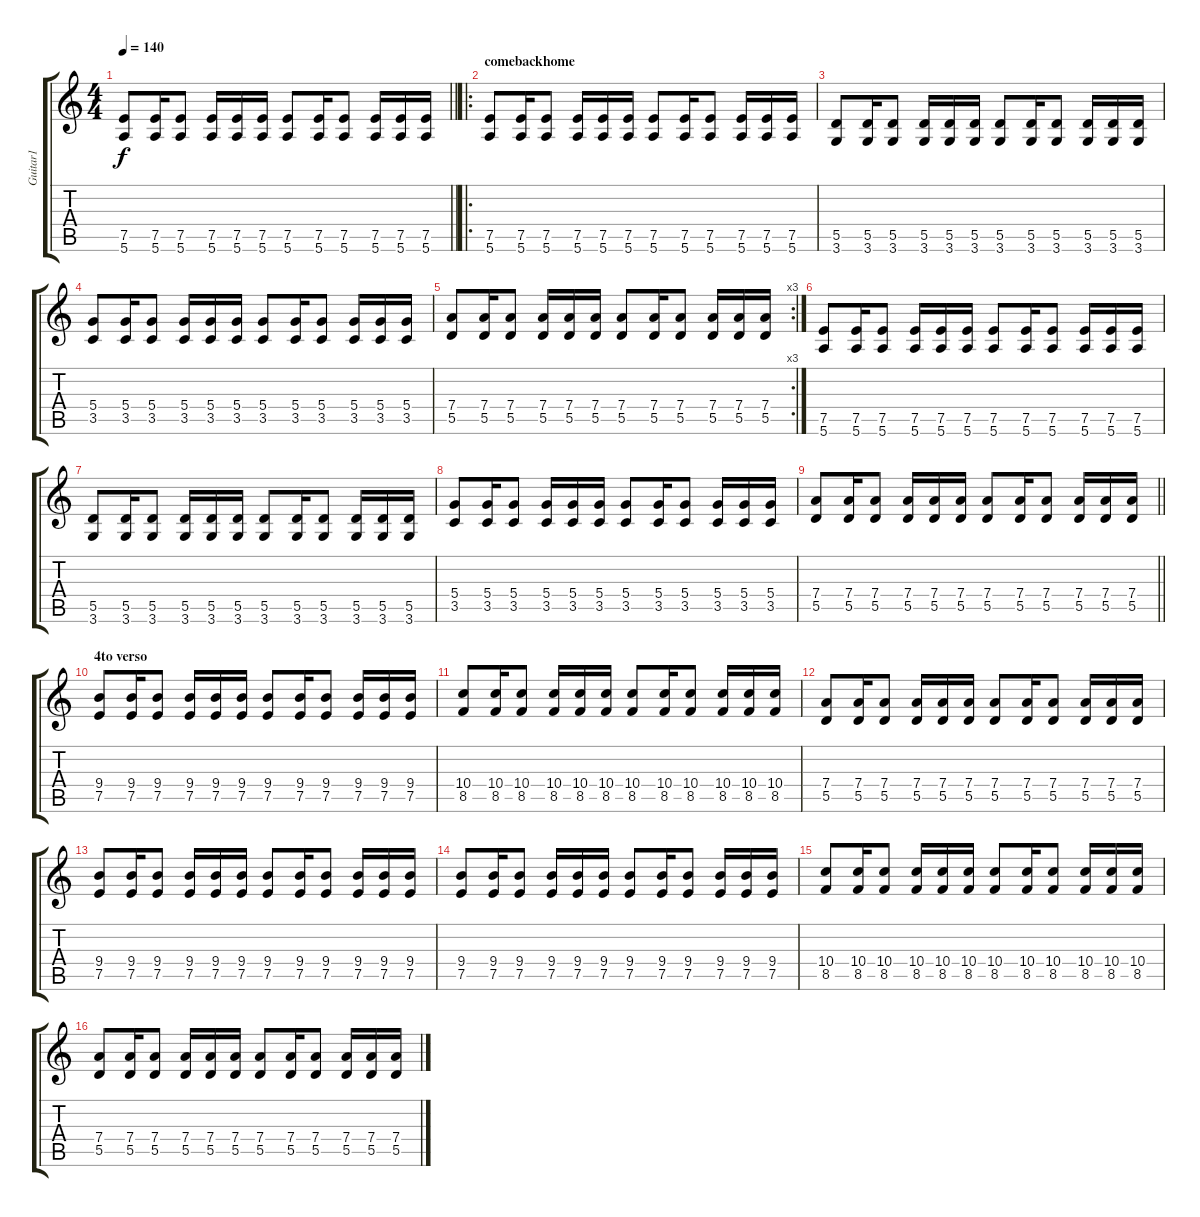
\track ("Guitar1" "Guitar1") {instrument overdrivenguitar}
\staff {score tabs}
\tuning (E4 B3 G3 D3 A2 E2) {hide}
\ts (4 4)
\tempo 140
\clef g2
\barLineRight lightlight
\ks c
(7.5 5.6).8{dy f} (7.5 5.6).16 (7.5 5.6).8 (7.5 5.6).16 (7.5 5.6).16 (7.5 5.6).16 (7.5 5.6).8 (7.5 5.6).16 (7.5 5.6).8 (7.5 5.6).16 (7.5 5.6).16 (7.5 5.6).16 |
\ro
\section ("" "comebackhome")
(7.5 5.6).8 (7.5 5.6).16 (7.5 5.6).8 (7.5 5.6).16 (7.5 5.6).16 (7.5 5.6).16 (7.5 5.6).8 (7.5 5.6).16 (7.5 5.6).8 (7.5 5.6).16 (7.5 5.6).16 (7.5 5.6).16 |
(5.5 3.6).8 (5.5 3.6).16 (5.5 3.6).8 (5.5 3.6).16 (5.5 3.6).16 (5.5 3.6).16 (5.5 3.6).8 (5.5 3.6).16 (5.5 3.6).8 (5.5 3.6).16 (5.5 3.6).16 (5.5 3.6).16 |
(5.4 3.5).8 (5.4 3.5).16 (5.4 3.5).8 (5.4 3.5).16 (5.4 3.5).16 (5.4 3.5).16 (5.4 3.5).8 (5.4 3.5).16 (5.4 3.5).8 (5.4 3.5).16 (5.4 3.5).16 (5.4 3.5).16 |
\rc 3
(7.4 5.5).8 (7.4 5.5).16 (7.4 5.5).8 (7.4 5.5).16 (7.4 5.5).16 (7.4 5.5).16 (7.4 5.5).8 (7.4 5.5).16 (7.4 5.5).8 (7.4 5.5).16 (7.4 5.5).16 (7.4 5.5).16 |
(7.5 5.6).8 (7.5 5.6).16 (7.5 5.6).8 (7.5 5.6).16 (7.5 5.6).16 (7.5 5.6).16 (7.5 5.6).8 (7.5 5.6).16 (7.5 5.6).8 (7.5 5.6).16 (7.5 5.6).16 (7.5 5.6).16 |
(5.5 3.6).8 (5.5 3.6).16 (5.5 3.6).8 (5.5 3.6).16 (5.5 3.6).16 (5.5 3.6).16 (5.5 3.6).8 (5.5 3.6).16 (5.5 3.6).8 (5.5 3.6).16 (5.5 3.6).16 (5.5 3.6).16 |
(5.4 3.5).8 (5.4 3.5).16 (5.4 3.5).8 (5.4 3.5).16 (5.4 3.5).16 (5.4 3.5).16 (5.4 3.5).8 (5.4 3.5).16 (5.4 3.5).8 (5.4 3.5).16 (5.4 3.5).16 (5.4 3.5).16 |
\barLineRight lightlight
(7.4 5.5).8 (7.4 5.5).16 (7.4 5.5).8 (7.4 5.5).16 (7.4 5.5).16 (7.4 5.5).16 (7.4 5.5).8 (7.4 5.5).16 (7.4 5.5).8 (7.4 5.5).16 (7.4 5.5).16 (7.4 5.5).16 |
\section ("" "4to verso")
(9.4 7.5).8 (9.4 7.5).16 (9.4 7.5).8 (9.4 7.5).16 (9.4 7.5).16 (9.4 7.5).16 (9.4 7.5).8 (9.4 7.5).16 (9.4 7.5).8 (9.4 7.5).16 (9.4 7.5).16 (9.4 7.5).16 |
(10.4 8.5).8 (10.4 8.5).16 (10.4 8.5).8 (10.4 8.5).16 (10.4 8.5).16 (10.4 8.5).16 (10.4 8.5).8 (10.4 8.5).16 (10.4 8.5).8 (10.4 8.5).16 (10.4 8.5).16 (10.4 8.5).16 |
(7.4 5.5).8 (7.4 5.5).16 (7.4 5.5).8 (7.4 5.5).16 (7.4 5.5).16 (7.4 5.5).16 (7.4 5.5).8 (7.4 5.5).16 (7.4 5.5).8 (7.4 5.5).16 (7.4 5.5).16 (7.4 5.5).16 |
(9.4 7.5).8 (9.4 7.5).16 (9.4 7.5).8 (9.4 7.5).16 (9.4 7.5).16 (9.4 7.5).16 (9.4 7.5).8 (9.4 7.5).16 (9.4 7.5).8 (9.4 7.5).16 (9.4 7.5).16 (9.4 7.5).16 |
(9.4 7.5).8 (9.4 7.5).16 (9.4 7.5).8 (9.4 7.5).16 (9.4 7.5).16 (9.4 7.5).16 (9.4 7.5).8 (9.4 7.5).16 (9.4 7.5).8 (9.4 7.5).16 (9.4 7.5).16 (9.4 7.5).16 |
(10.4 8.5).8 (10.4 8.5).16 (10.4 8.5).8 (10.4 8.5).16 (10.4 8.5).16 (10.4 8.5).16 (10.4 8.5).8 (10.4 8.5).16 (10.4 8.5).8 (10.4 8.5).16 (10.4 8.5).16 (10.4 8.5).16 |
(7.4 5.5).8 (7.4 5.5).16 (7.4 5.5).8 (7.4 5.5).16 (7.4 5.5).16 (7.4 5.5).16 (7.4 5.5).8 (7.4 5.5).16 (7.4 5.5).8 (7.4 5.5).16 (7.4 5.5).16 (7.4 5.5).16
